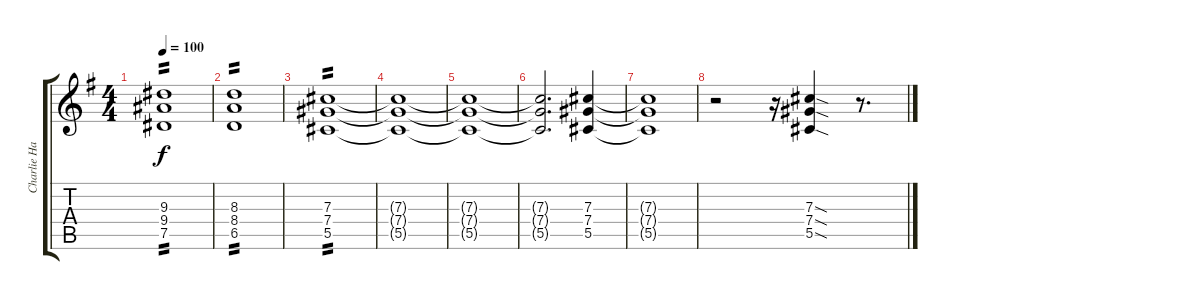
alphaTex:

\track ("Charlie Hargrett Guitar" "Charlie Ha") {instrument overdrivenguitar}
\staff {score tabs}
\tuning (Eb4 Bb3 Gb3 Db3 Ab2 Eb2) {hide}
\ts (4 4)
\tempo 100
\clef g2
\ks g
(9.3 9.4 7.5).1{tp 2 dy f} |
(8.3 8.4 6.5).1{tp 2} |
(7.3 7.4 5.5).1{tp 2} |
(7.3{t} 7.4{t} 5.5{t}).1 |
(7.3{t} 7.4{t} 5.5{t}).1 |
(7.3{t} 7.4{t} 5.5{t}).2{d} (7.3 7.4 5.5).4 |
(7.3{t} 7.4{t} 5.5{t}).1 |
r.2 r.16 (7.3{sod} 7.4{sod} 5.5{sod}).4 r.8{d}
